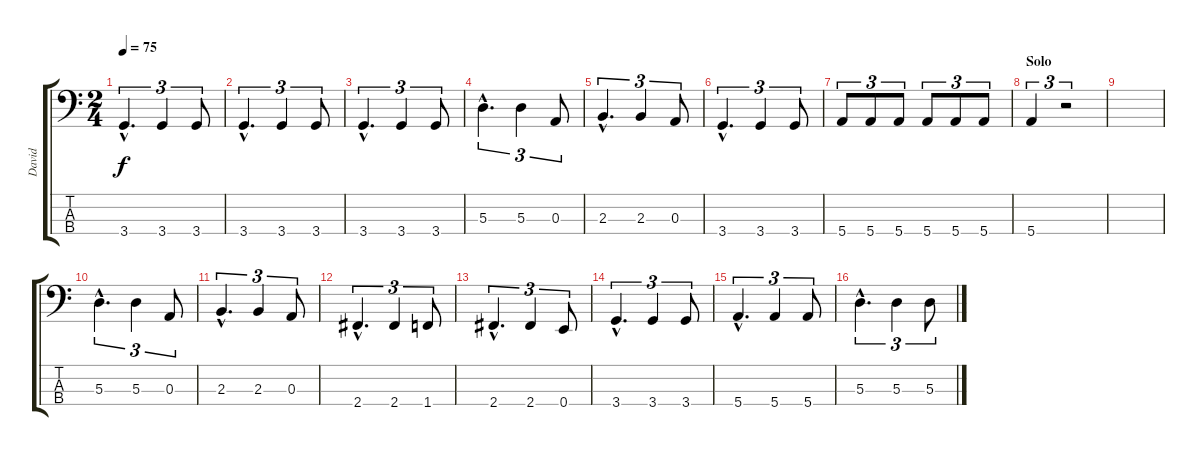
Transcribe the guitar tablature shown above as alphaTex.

\track ("David" "David") {instrument electricbassfinger}
\staff {score tabs}
\tuning (G2 D2 A1 E1) {hide}
\ts (2 4)
\tempo 75
\clef f4
\ks c
3.4{hac}.4{d tu (3 2) dy f} 3.4.4{tu (3 2)} 3.4.8{tu (3 2)} |
3.4{hac}.4{d tu (3 2)} 3.4.4{tu (3 2)} 3.4.8{tu (3 2)} |
3.4{hac}.4{d tu (3 2)} 3.4.4{tu (3 2)} 3.4.8{tu (3 2)} |
5.3{hac}.4{d tu (3 2)} 5.3.4{tu (3 2)} 0.3.8{tu (3 2)} |
2.3{hac}.4{d tu (3 2)} 2.3.4{tu (3 2)} 0.3.8{tu (3 2)} |
3.4{hac}.4{d tu (3 2)} 3.4.4{tu (3 2)} 3.4.8{tu (3 2)} |
5.4.8{tu (3 2)} 5.4.8{tu (3 2)} 5.4.8{tu (3 2)} 5.4.8{tu (3 2)} 5.4.8{tu (3 2)} 5.4.8{tu (3 2)} |
\section ("" "Solo")
5.4.4{tu (3 2)} r.2{tu (3 2)} |
|
5.3{hac}.4{d tu (3 2)} 5.3.4{tu (3 2)} 0.3.8{tu (3 2)} |
2.3{hac}.4{d tu (3 2)} 2.3.4{tu (3 2)} 0.3.8{tu (3 2)} |
2.4{hac}.4{d tu (3 2)} 2.4.4{tu (3 2)} 1.4.8{tu (3 2)} |
2.4{hac}.4{d tu (3 2)} 2.4.4{tu (3 2)} 0.4.8{tu (3 2)} |
3.4{hac}.4{d tu (3 2)} 3.4.4{tu (3 2)} 3.4.8{tu (3 2)} |
5.4{hac}.4{d tu (3 2)} 5.4.4{tu (3 2)} 5.4.8{tu (3 2)} |
5.3{hac}.4{d tu (3 2)} 5.3.4{tu (3 2)} 5.3.8{tu (3 2)}
